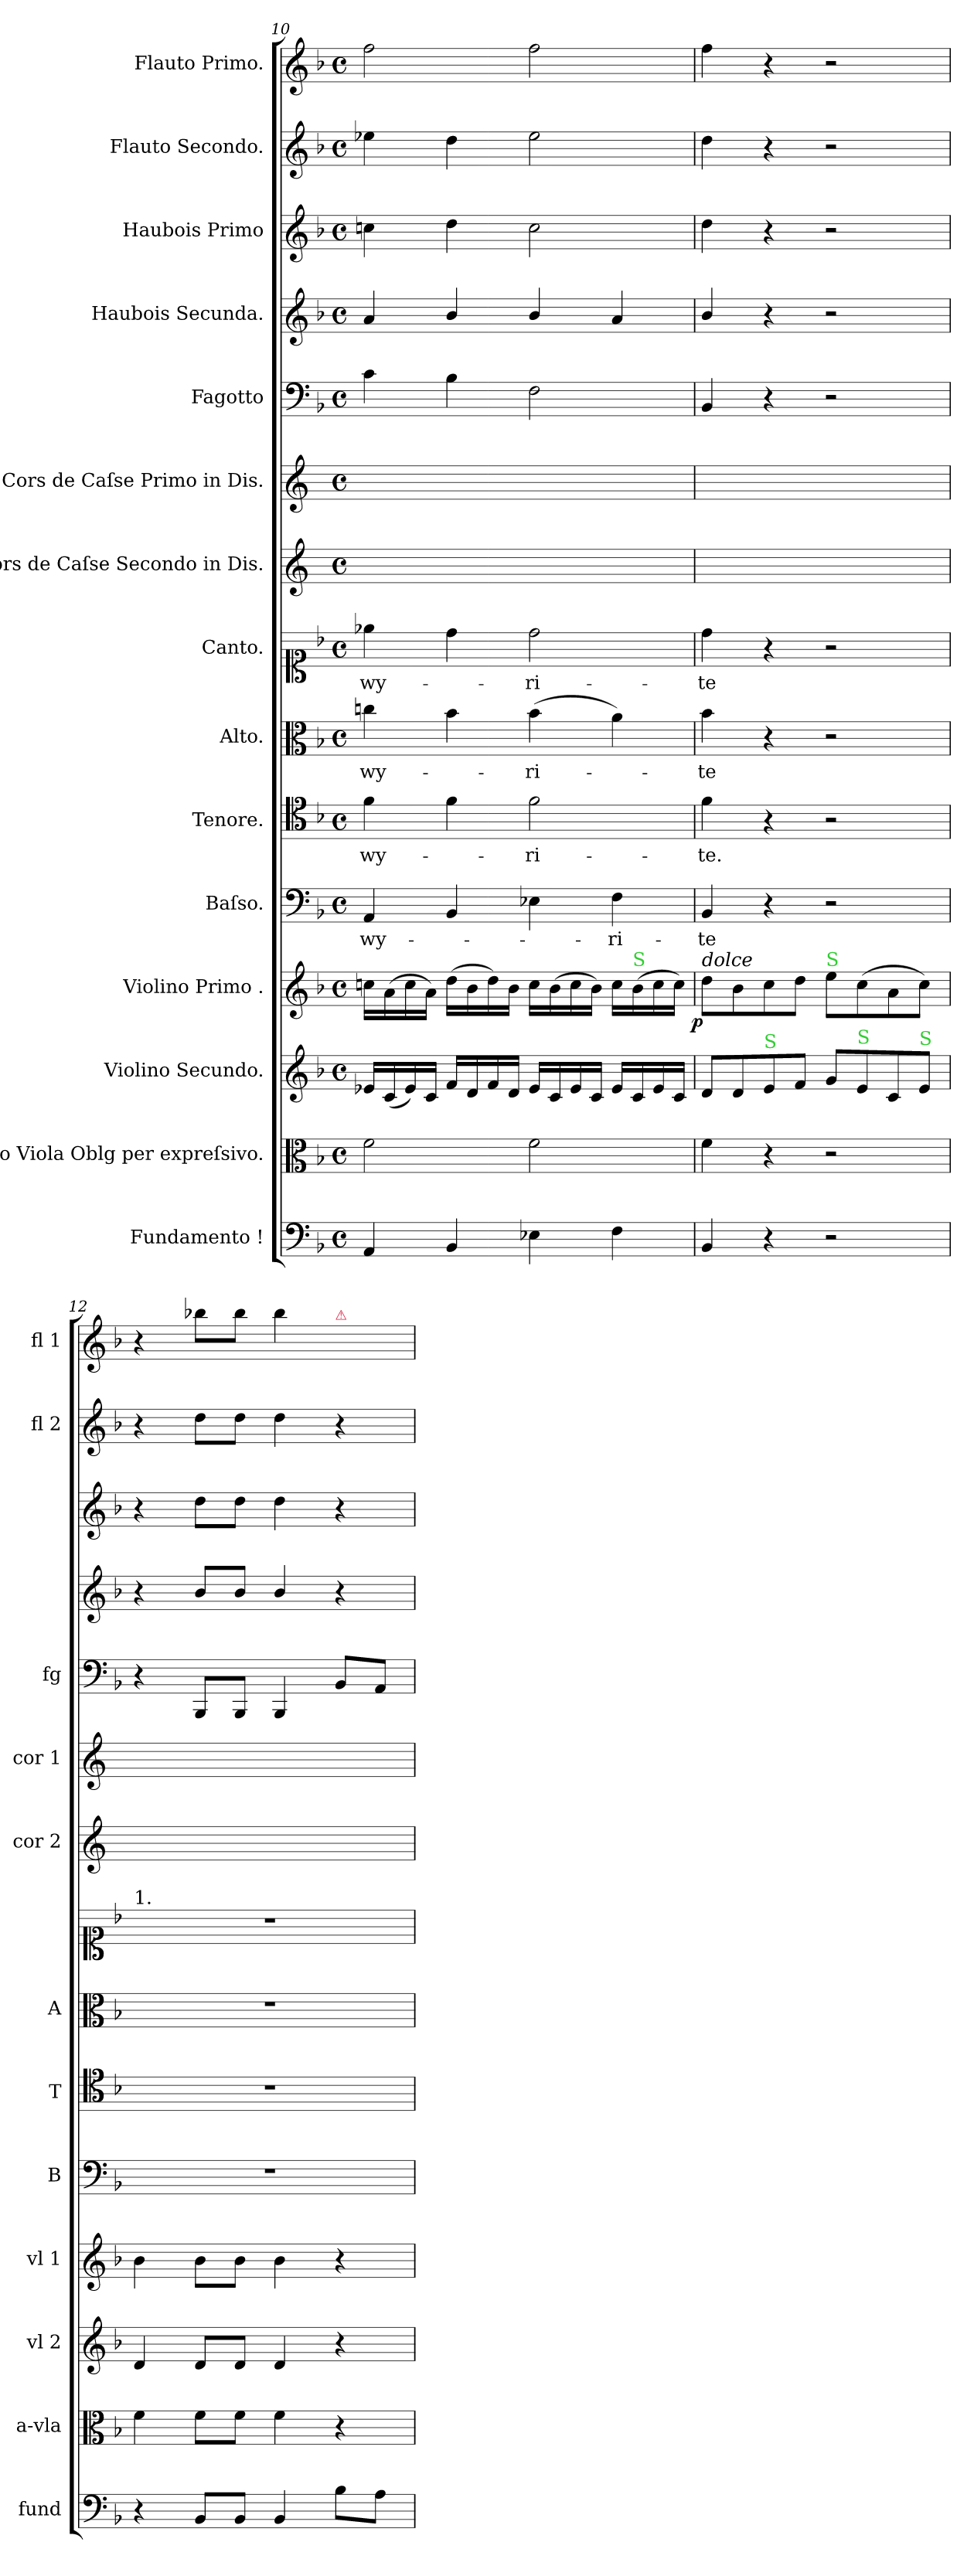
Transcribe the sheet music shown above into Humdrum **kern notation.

**kern	**kern	**kern	**kern	**dynam	**kern	**text	**kern	**text	**kern	**text	**kern	**text	**kern	**kern	**kern	**kern	**kern	**kern	**kern
*part15	*part14	*part13	*part12	*part12	*part11	*part11	*part10	*part10	*part9	*part9	*part8	*part8	*part7	*part6	*part5	*part4	*part3	*part2	*part1
*staff15	*staff14	*staff13	*staff12	*staff12	*staff11	*staff11	*staff10	*staff10	*staff9	*staff9	*staff8	*staff8	*staff7	*staff6	*staff5	*staff4	*staff3	*staff2	*staff1
*I"Fundamento !	*I"Alto Viola Oblg per expreſsivo.	*I"Violino Secundo.	*I"Violino Primo .	*	*I"Baſso.	*	*I"Tenore.	*	*I"Alto.	*	*I"Canto.	*	*I"Cors de Caſse Secondo in Dis.	*I"Cors de Caſse Primo in Dis.	*I"Fagotto	*I"Haubois Secunda.	*I"Haubois Primo	*I"Flauto Secondo.	*I"Flauto Primo.
*I'fund	*I'a-vla	*I'vl 2	*I'vl 1	*	*I'B	*	*I'T	*	*I'A	*	*	*	*I'cor 2	*I'cor 1	*I'fg	*	*	*I'fl 2	*I'fl 1
*clefF4	*clefC3	*clefG2	*clefG2	*	*clefF4	*	*clefC4	*	*clefC3	*	*clefC1	*	*clefG2	*clefG2	*clefF4	*clefG2	*clefG2	*clefG2	*clefG2
*	*	*	*	*	*	*	*	*	*	*	*	*	*ITrd6c10	*ITrd6c10	*	*	*	*	*
*k[b-]	*k[b-]	*k[b-]	*k[b-]	*	*k[b-]	*	*k[b-]	*	*k[b-]	*	*k[b-]	*	*k[f#c#]	*k[f#c#]	*k[b-]	*k[b-]	*k[b-]	*k[b-]	*k[b-]
*d:	*d:	*d:	*d:	*	*d:	*	*d:	*	*d:	*	*d:	*	*	*	*d:	*d:	*d:	*d:	*d:
*M4/4	*M4/4	*M4/4	*M4/4	*	*M4/4	*	*M4/4	*	*M4/4	*	*M4/4	*	*M4/4	*M4/4	*M4/4	*M4/4	*M4/4	*M4/4	*M4/4
*met(c)	*met(c)	*met(c)	*met(c)	*	*met(c)	*	*met(c)	*	*met(c)	*	*met(c)	*	*met(c)	*met(c)	*met(c)	*met(c)	*met(c)	*met(c)	*met(c)
=10	=10	=10	=10	=10	=10	=10	=10	=10	=10	=10	=10	=10	=10	=10	=10	=10	=10	=10	=10
4AA/	2f\	16e-X/LL	16ccn\LL	.	4AA/	wy-	4f\	wy-	4ccn\	wy-	4ee-X\	wy-	1ryy	1ryy	4c\	4a/	4ccn\	4ee-X\	2ff\
.	.	(16c/	(16a\	.	.	.	.	.	.	.	.	.	.	.	.	.	.	.	.
.	.	16e-/)	16cc\	.	.	.	.	.	.	.	.	.	.	.	.	.	.	.	.
.	.	16c/JJ	16a\JJ)	.	.	.	.	.	.	.	.	.	.	.	.	.	.	.	.
4BB-/	.	16f/LL	(16dd\LL	.	4BB-/	.	4f\	.	4b-\	.	4dd\	.	.	.	4B-\	4b-/	4dd\	4dd\	.
.	.	16d/	16b-\	.	.	.	.	.	.	.	.	.	.	.	.	.	.	.	.
.	.	16f/	16dd\)	.	.	.	.	.	.	.	.	.	.	.	.	.	.	.	.
.	.	16d/JJ	16b-\JJ	.	.	.	.	.	.	.	.	.	.	.	.	.	.	.	.
4E-X\	2f\	16e-/LL	16cc\LL	.	4E-X\	.	2f\	-ri-	(4b-\	-ri-	2dd\	-ri-	.	.	2F\	4b-/	2cc\	2ee-\	2ff\
.	.	16c/	(16b-\	.	.	.	.	.	.	.	.	.	.	.	.	.	.	.	.
.	.	16e-/	16cc\	.	.	.	.	.	.	.	.	.	.	.	.	.	.	.	.
.	.	16c/JJ	16b-\JJ)	.	.	.	.	.	.	.	.	.	.	.	.	.	.	.	.
4F\	.	16e-/LL	16cc\LL	.	4F\	-ri-	.	.	4a\)	.	.	.	.	.	.	4a/	.	.	.
!	!	!	!LO:TX:a:color=limegreen:t=S	!	!	!	!	!	!	!	!	!	!	!	!	!	!	!	!
.	.	16c/	(16b-\	.	.	.	.	.	.	.	.	.	.	.	.	.	.	.	.
.	.	16e-/	16cc\	.	.	.	.	.	.	.	.	.	.	.	.	.	.	.	.
.	.	16c/JJ	16cc\JJ)	.	.	.	.	.	.	.	.	.	.	.	.	.	.	.	.
=11	=11	=11	=11	=11	=11	=11	=11	=11	=11	=11	=11	=11	=11	=11	=11	=11	=11	=11	=11
!	!	!	!LO:TX:a:i:t=dolce	!	!	!	!	!	!	!	!	!	!	!	!	!	!	!	!
!	!	!	!	!LO:DY:rj	!	!	!	!	!	!	!	!	!	!	!	!	!	!	!
4BB-/	4f\	8d/L	8dd\L	p	4BB-/	-te	4f\	-te.	4b-\	-te	4dd\	-te	1ryy	1ryy	4BB-/	4b-/	4dd\	4dd\	4ff\
.	.	8d/	8b-\	.	.	.	.	.	.	.	.	.	.	.	.	.	.	.	.
!	!	!LO:TX:a:color=limegreen:t=S	!	!	!	!	!	!	!	!	!	!	!	!	!	!	!	!	!
4r	4r	8e/	8cc\	.	4r	.	4r	.	4r	.	4r	.	.	.	4r	4r	4r	4r	4r
.	.	8f/J	8dd\J	.	.	.	.	.	.	.	.	.	.	.	.	.	.	.	.
!	!	!	!LO:TX:a:color=limegreen:t=S	!	!	!	!	!	!	!	!	!	!	!	!	!	!	!	!
2r	2r	8g/L	8ee\L	.	2r	.	2r	.	2r	.	2r	.	.	.	2r	2r	2r	2r	2r
!	!	!LO:TX:a:color=limegreen:t=S	!	!	!	!	!	!	!	!	!	!	!	!	!	!	!	!	!
.	.	8e/	(8cc\	.	.	.	.	.	.	.	.	.	.	.	.	.	.	.	.
.	.	8c/	8a\	.	.	.	.	.	.	.	.	.	.	.	.	.	.	.	.
!	!	!LO:TX:a:color=limegreen:t=S	!	!	!	!	!	!	!	!	!	!	!	!	!	!	!	!	!
.	.	8e/J	8cc\J)	.	.	.	.	.	.	.	.	.	.	.	.	.	.	.	.
=12	=12	=12	=12	=12	=12	=12	=12	=12	=12	=12	=12	=12	=12	=12	=12	=12	=12	=12	=12
!	!	!	!	!	!	!	!	!	!	!	!LO:TX:a:t=1.	!	!	!	!	!	!	!	!
4r	4f\	4d/	4b-\	.	1r	.	1r	.	1r	.	1r	.	1ryy	1ryy	4r	4r	4r	4r	4r
8BB-/L	8f\L	8d/L	8b-\L	.	.	.	.	.	.	.	.	.	.	.	8BBB-/L	8b-/L	8dd\L	8dd\L	8bb-X\L
8BB-/J	8f\J	8d/J	8b-\J	.	.	.	.	.	.	.	.	.	.	.	8BBB-/J	8b-/J	8dd\J	8dd\J	8bb-\J
4BB-/	4f\	4d/	4b-\	.	.	.	.	.	.	.	.	.	.	.	4BBB-/	4b-/	4dd\	4dd\	4bb-\
!	!	!	!	!	!	!	!	!	!	!	!	!	!	!	!	!	!	!	!LO:TX:a:color=crimson:t=⚠
8B-\L	4r	4r	4r	.	.	.	.	.	.	.	.	.	.	.	8BB-/L	4r	4r	4r	4ryy
8A\J	.	.	.	.	.	.	.	.	.	.	.	.	.	.	8AA/J	.	.	.	.
=	=	=	=	=	=	=	=	=	=	=	=	=	=	=	=	=	=	=	=
*-	*-	*-	*-	*-	*-	*-	*-	*-	*-	*-	*-	*-	*-	*-	*-	*-	*-	*-	*-
